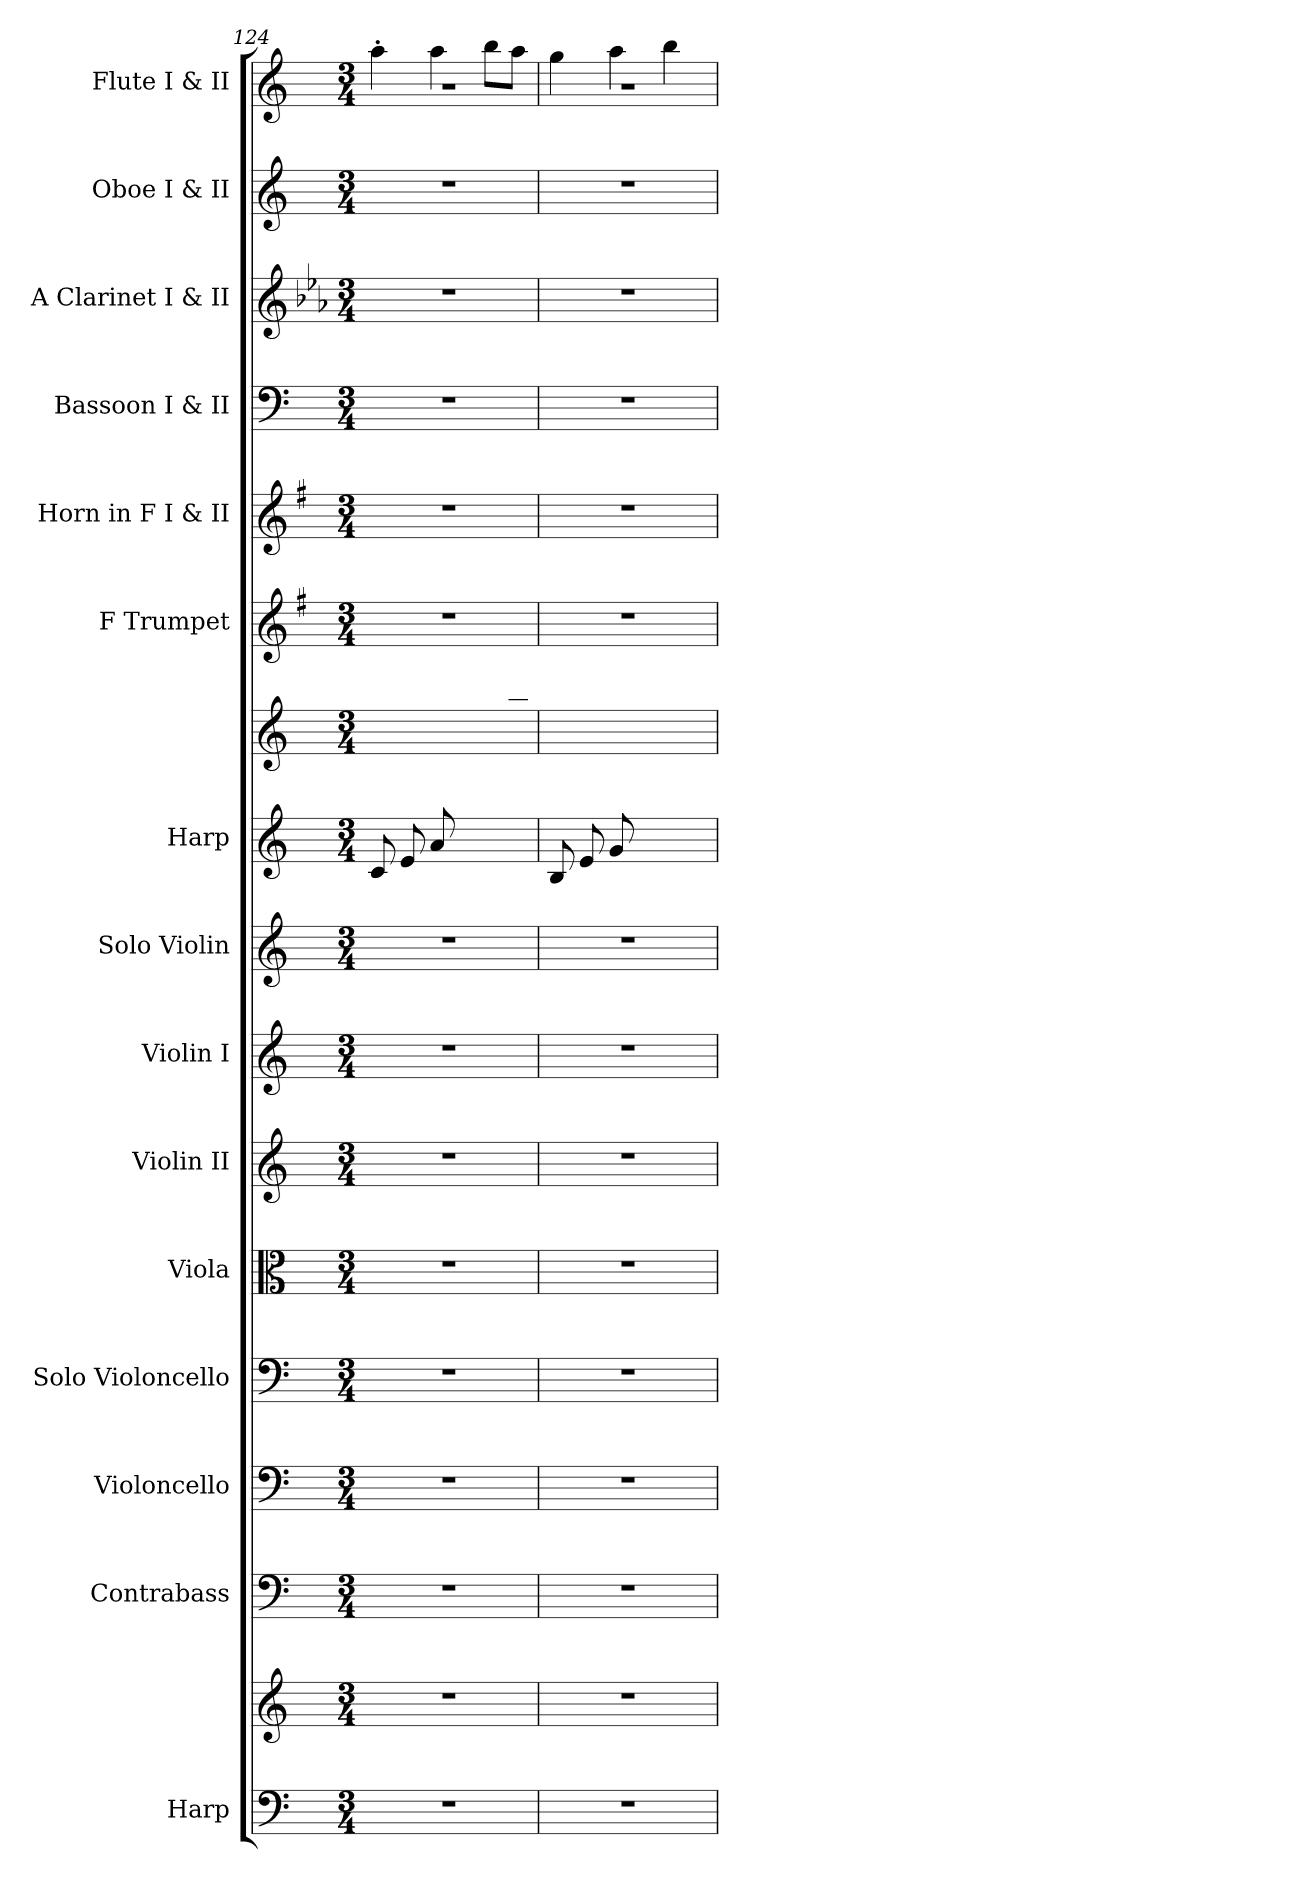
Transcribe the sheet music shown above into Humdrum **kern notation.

**kern	**kern	**kern	**kern	**kern	**kern	**kern	**kern	**kern	**kern	**kern	**kern	**kern	**kern	**kern	**kern	**kern
*part15	*part15	*part14	*part13	*part12	*part11	*part10	*part9	*part8	*part7	*part7	*part6	*part5	*part4	*part3	*part2	*part1
*staff17	*staff16	*staff15	*staff14	*staff13	*staff12	*staff11	*staff10	*staff9	*staff8	*staff7	*staff6	*staff5	*staff4	*staff3	*staff2	*staff1
*I"Harp	*	*I"Contrabass	*I"Violoncello	*I"Solo Violoncello	*I"Viola	*I"Violin II	*I"Violin I	*I"Solo Violin	*I"Harp	*	*I"F Trumpet	*I"Horn in F I &amp; II	*I"Bassoon I &amp; II	*I"A Clarinet I &amp; II	*I"Oboe I &amp; II	*I"Flute I &amp; II
*I'Hrp.	*	*I'Cb.	*I'Vc.	*I'Vc.	*I'Vla.	*I'Vln.	*I'Vln.	*I'Vln.	*I'Hrp.	*	*I'F Tpt.	*	*I'Bsn.	*I'A Cl.	*I'Ob.	*I'Fl.
*clefF4	*clefG2	*clefF4	*clefF4	*clefF4	*clefC3	*clefG2	*clefG2	*clefG2	*clefG2	*clefG2	*clefG2	*clefG2	*clefF4	*clefG2	*clefG2	*clefG2
*	*	*ITrd7c12	*	*	*	*	*	*	*	*	*ITrd-3c-5	*ITrd4c7	*	*ITrd2c3	*	*
*k[]	*k[]	*k[]	*k[]	*k[]	*k[]	*k[]	*k[]	*k[]	*k[]	*k[]	*k[]	*k[]	*k[]	*k[]	*k[]	*k[]
*M3/4	*M3/4	*M3/4	*M3/4	*M3/4	*M3/4	*M3/4	*M3/4	*M3/4	*M3/4	*M3/4	*M3/4	*M3/4	*M3/4	*M3/4	*M3/4	*M3/4
=124	=124	=124	=124	=124	=124	=124	=124	=124	=124	=124	=124	=124	=124	=124	=124	=124
*	*	*	*	*	*	*	*	*	*	*^	*	*	*	*	*	*^
2.r	2.r	2.r	2.r	2.r	2.r	2.r	2.r	2.r	(>8c/L	2.ryy	4.ryy	2.r	2.r	2.r	2.r	2.r	4aa'\	2.r
.	.	.	.	.	.	.	.	.	8e/	.	.	.	.	.	.	.	.	.
.	.	.	.	.	.	.	.	.	8a/	.	.	.	.	.	.	.	4aa\	.
.	.	.	.	.	.	.	.	.	4.ryy	.	8cc\	.	.	.	.	.	.	.
.	.	.	.	.	.	.	.	.	.	.	8ee\	.	.	.	.	.	8bb\L	.
.	.	.	.	.	.	.	.	.	.	.	8aa\J)	.	.	.	.	.	8aa\J	.
=125	=125	=125	=125	=125	=125	=125	=125	=125	=125	=125	=125	=125	=125	=125	=125	=125	=125	=125
2.r	2.r	2.r	2.r	2.r	2.r	2.r	2.r	2.r	(>8B/L	2.ryy	4.ryy	2.r	2.r	2.r	2.r	2.r	4gg\	2.r
.	.	.	.	.	.	.	.	.	8e/	.	.	.	.	.	.	.	.	.
.	.	.	.	.	.	.	.	.	8g/	.	.	.	.	.	.	.	4aa\	.
.	.	.	.	.	.	.	.	.	4.ryy	.	8b\	.	.	.	.	.	.	.
.	.	.	.	.	.	.	.	.	.	.	8dd\	.	.	.	.	.	4bb\	.
.	.	.	.	.	.	.	.	.	.	.	8gg\J)	.	.	.	.	.	.	.
*	*	*	*	*	*	*	*	*	*	*v	*v	*	*	*	*	*	*v	*v
=	=	=	=	=	=	=	=	=	=	=	=	=	=	=	=	=
*-	*-	*-	*-	*-	*-	*-	*-	*-	*-	*-	*-	*-	*-	*-	*-	*-
